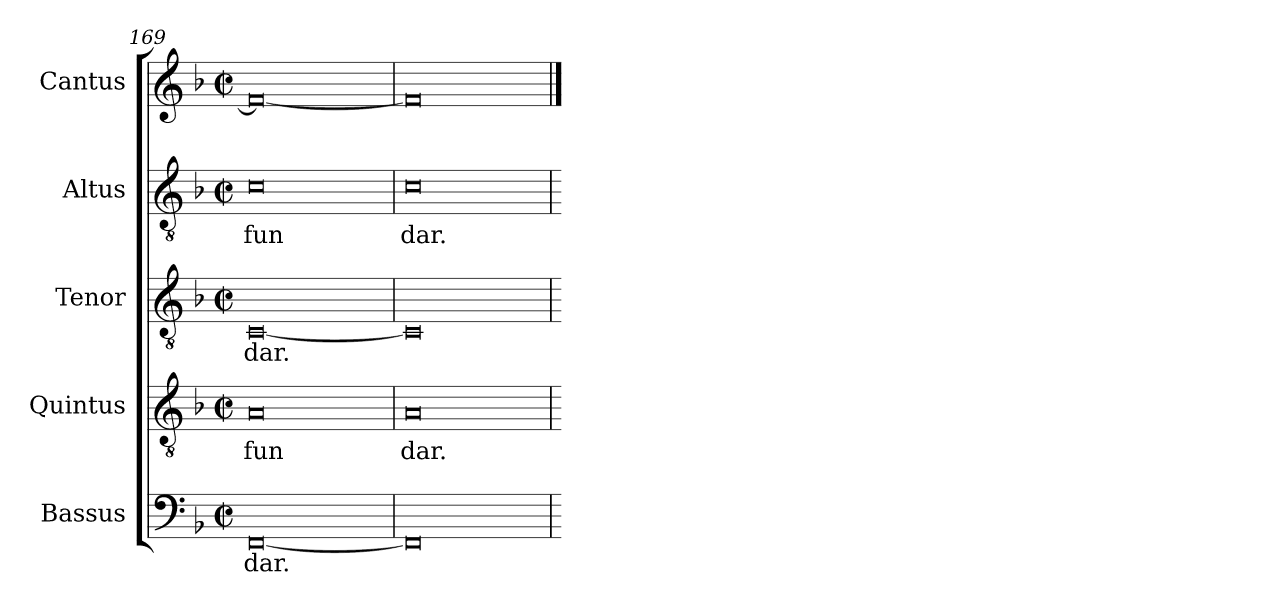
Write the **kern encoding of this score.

**kern	**text	**kern	**text	**kern	**text	**kern	**text	**kern
*part5	*part5	*part4	*part4	*part3	*part3	*part2	*part2	*part1
*staff5	*staff5	*staff4	*staff4	*staff3	*staff3	*staff2	*staff2	*staff1
*I"Bassus	*	*I"Quintus	*	*I"Tenor	*	*I"Altus	*	*I"Cantus
*clefF4	*	*clefGv2	*	*clefGv2	*	*clefGv2	*	*clefG2
*k[b-]	*	*k[b-]	*	*k[b-]	*	*k[b-]	*	*k[b-]
*F:	*	*F:	*	*F:	*	*F:	*	*F:
*M2/2	*	*M2/2	*	*M2/2	*	*M2/2	*	*M2/2
*met(c|)	*	*met(c|)	*	*met(c|)	*	*met(c|)	*	*met(c|)
=169	=169	=169	=169	=169	=169	=169	=169	=169
!	!LO:LY:b:cj	!	!LO:LY:b:cj	!	!LO:LY:b:cj	!	!LO:LY:b:cj	!
[<0FF	dar.	0A	fun	[<0C	-dar.	0c	fun	0f_<
=170	=170	=170	=170	=170	=170	=170	=170	=170
!	!	!	!LO:LY:b:cj	!	!	!	!LO:LY:b:cj	!
0FF]	.	0A	dar.	0C]	.	0c	dar.	0f]
=	==	=	==	=	==	=	==	==
*-	*-	*-	*-	*-	*-	*-	*-	*-
